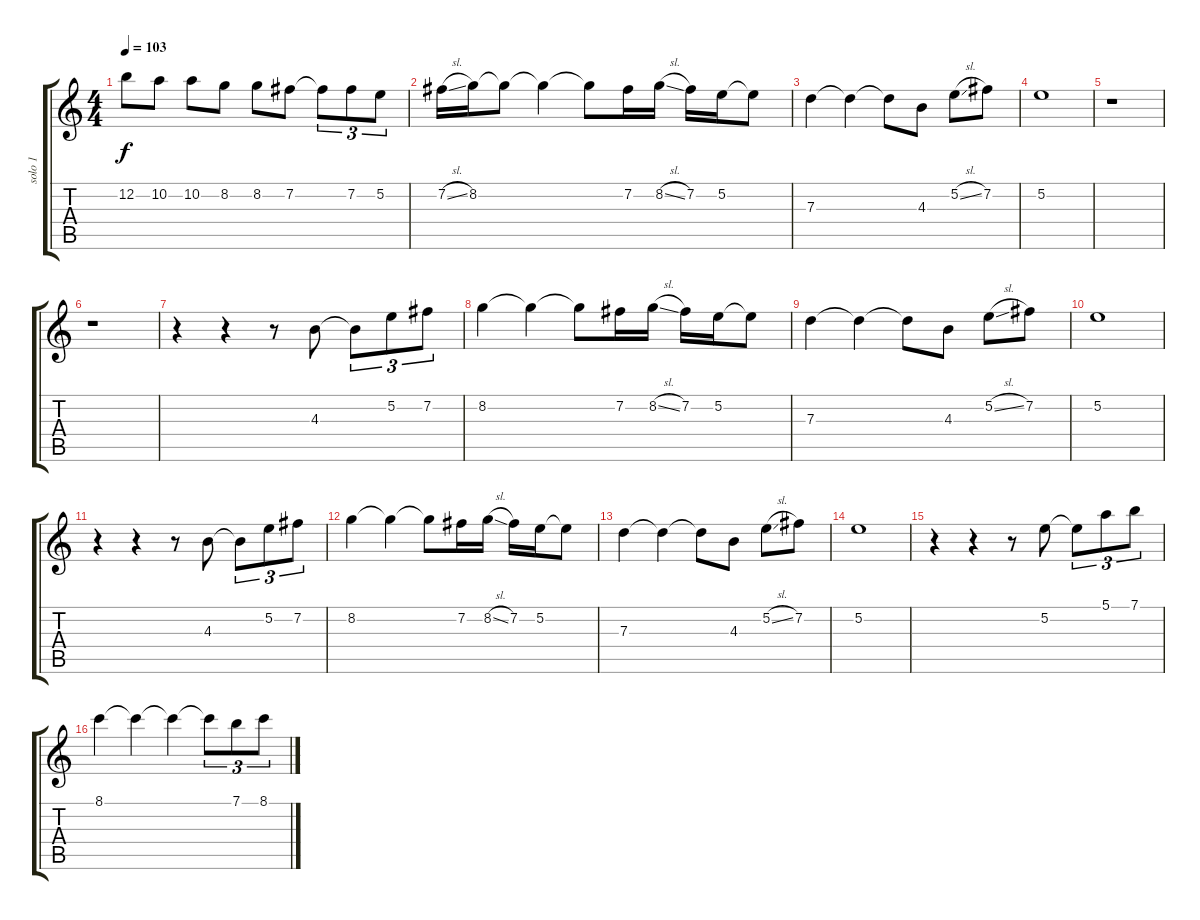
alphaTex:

\track ("solo 1" "solo 1") {instrument acousticguitarnylon}
\staff {score tabs}
\tuning (E4 B3 G3 D3 A2 E2) {hide}
\ts (4 4)
\tempo 103
\clef g2
\ks c
12.2.8{dy f} 10.2.8 10.2.8 8.2.8 8.2.8 7.2.8 7.2{t}.8{tu (3 2)} 7.2.8{tu (3 2)} 5.2.8{tu (3 2)} |
7.2{sl}.16 8.2.16 8.2{t}.8 8.2{t}.4 8.2{t}.8 7.2.16 8.2{sl}.16 7.2.16 5.2.16 5.2{t}.8 |
7.3.4 7.3{t}.4 7.3{t}.8 4.3.8 5.2{sl}.8 7.2.8 |
5.2.1 |
r.1 |
r.1 |
r.4 r.4 r.8 4.3.8 4.3{t}.8{tu (3 2)} 5.2.8{tu (3 2)} 7.2.8{tu (3 2)} |
8.2.4 8.2{t}.4 8.2{t}.8 7.2.16 8.2{sl}.16 7.2.16 5.2.16 5.2{t}.8 |
7.3.4 7.3{t}.4 7.3{t}.8 4.3.8 5.2{sl}.8 7.2.8 |
5.2.1 |
r.4 r.4 r.8 4.3.8 4.3{t}.8{tu (3 2)} 5.2.8{tu (3 2)} 7.2.8{tu (3 2)} |
8.2.4 8.2{t}.4 8.2{t}.8 7.2.16 8.2{sl}.16 7.2.16 5.2.16 5.2{t}.8 |
7.3.4 7.3{t}.4 7.3{t}.8 4.3.8 5.2{sl}.8 7.2.8 |
5.2.1 |
r.4 r.4 r.8 5.2.8 5.2{t}.8{tu (3 2)} 5.1.8{tu (3 2)} 7.1.8{tu (3 2)} |
8.1.4 8.1{t}.4 8.1{t}.4 8.1{t}.8{tu (3 2)} 7.1.8{tu (3 2)} 8.1.8{tu (3 2)}
